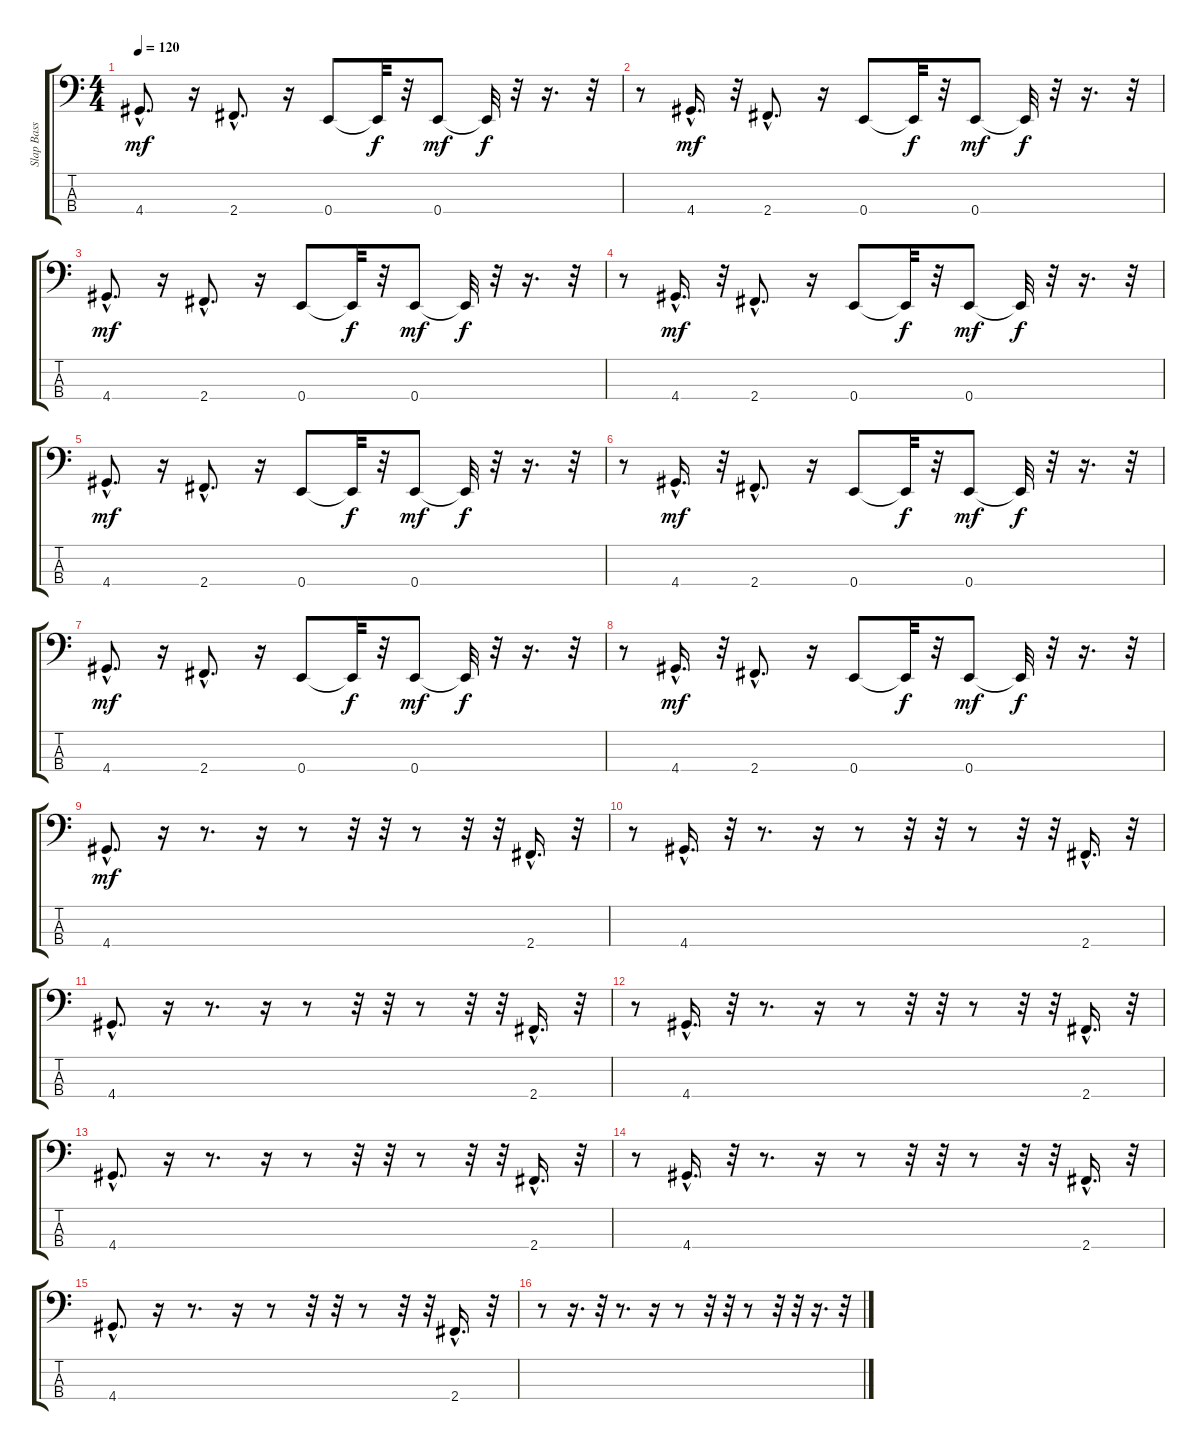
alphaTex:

\track ("Slap Bass 1" "Slap Bass ") {instrument slapbass1}
\staff {score tabs}
\tuning (G2 D2 A1 E1) {hide}
\ts (4 4)
\tempo 120
\clef f4
\ks c
4.4{hac}.8{d dy mf} r.16 2.4{hac}.8{d} r.16 0.4.8 0.4{t}.32{dy f} r.32 0.4.8{dy mf} 0.4{t}.32{dy f} r.32 r.16{d} r.32 |
r.8 4.4{hac}.16{d dy mf} r.32 2.4{hac}.8{d} r.16 0.4.8 0.4{t}.32{dy f} r.32 0.4.8{dy mf} 0.4{t}.32{dy f} r.32 r.16{d} r.32 |
4.4{hac}.8{d dy mf} r.16 2.4{hac}.8{d} r.16 0.4.8 0.4{t}.32{dy f} r.32 0.4.8{dy mf} 0.4{t}.32{dy f} r.32 r.16{d} r.32 |
r.8 4.4{hac}.16{d dy mf} r.32 2.4{hac}.8{d} r.16 0.4.8 0.4{t}.32{dy f} r.32 0.4.8{dy mf} 0.4{t}.32{dy f} r.32 r.16{d} r.32 |
4.4{hac}.8{d dy mf} r.16 2.4{hac}.8{d} r.16 0.4.8 0.4{t}.32{dy f} r.32 0.4.8{dy mf} 0.4{t}.32{dy f} r.32 r.16{d} r.32 |
r.8 4.4{hac}.16{d dy mf} r.32 2.4{hac}.8{d} r.16 0.4.8 0.4{t}.32{dy f} r.32 0.4.8{dy mf} 0.4{t}.32{dy f} r.32 r.16{d} r.32 |
4.4{hac}.8{d dy mf} r.16 2.4{hac}.8{d} r.16 0.4.8 0.4{t}.32{dy f} r.32 0.4.8{dy mf} 0.4{t}.32{dy f} r.32 r.16{d} r.32 |
r.8 4.4{hac}.16{d dy mf} r.32 2.4{hac}.8{d} r.16 0.4.8 0.4{t}.32{dy f} r.32 0.4.8{dy mf} 0.4{t}.32{dy f} r.32 r.16{d} r.32 |
4.4{hac}.8{d dy mf} r.16 r.8{d} r.16 r.8 r.32 r.32 r.8 r.32 r.32 2.4{hac}.16{d} r.32 |
r.8 4.4{hac}.16{d} r.32 r.8{d} r.16 r.8 r.32 r.32 r.8 r.32 r.32 2.4{hac}.16{d} r.32 |
4.4{hac}.8{d} r.16 r.8{d} r.16 r.8 r.32 r.32 r.8 r.32 r.32 2.4{hac}.16{d} r.32 |
r.8 4.4{hac}.16{d} r.32 r.8{d} r.16 r.8 r.32 r.32 r.8 r.32 r.32 2.4{hac}.16{d} r.32 |
4.4{hac}.8{d} r.16 r.8{d} r.16 r.8 r.32 r.32 r.8 r.32 r.32 2.4{hac}.16{d} r.32 |
r.8 4.4{hac}.16{d} r.32 r.8{d} r.16 r.8 r.32 r.32 r.8 r.32 r.32 2.4{hac}.16{d} r.32 |
4.4{hac}.8{d} r.16 r.8{d} r.16 r.8 r.32 r.32 r.8 r.32 r.32 2.4{hac}.16{d} r.32 |
r.8 r.16{d} r.32 r.8{d} r.16 r.8 r.32 r.32 r.8 r.32 r.32 r.16{d} r.32
